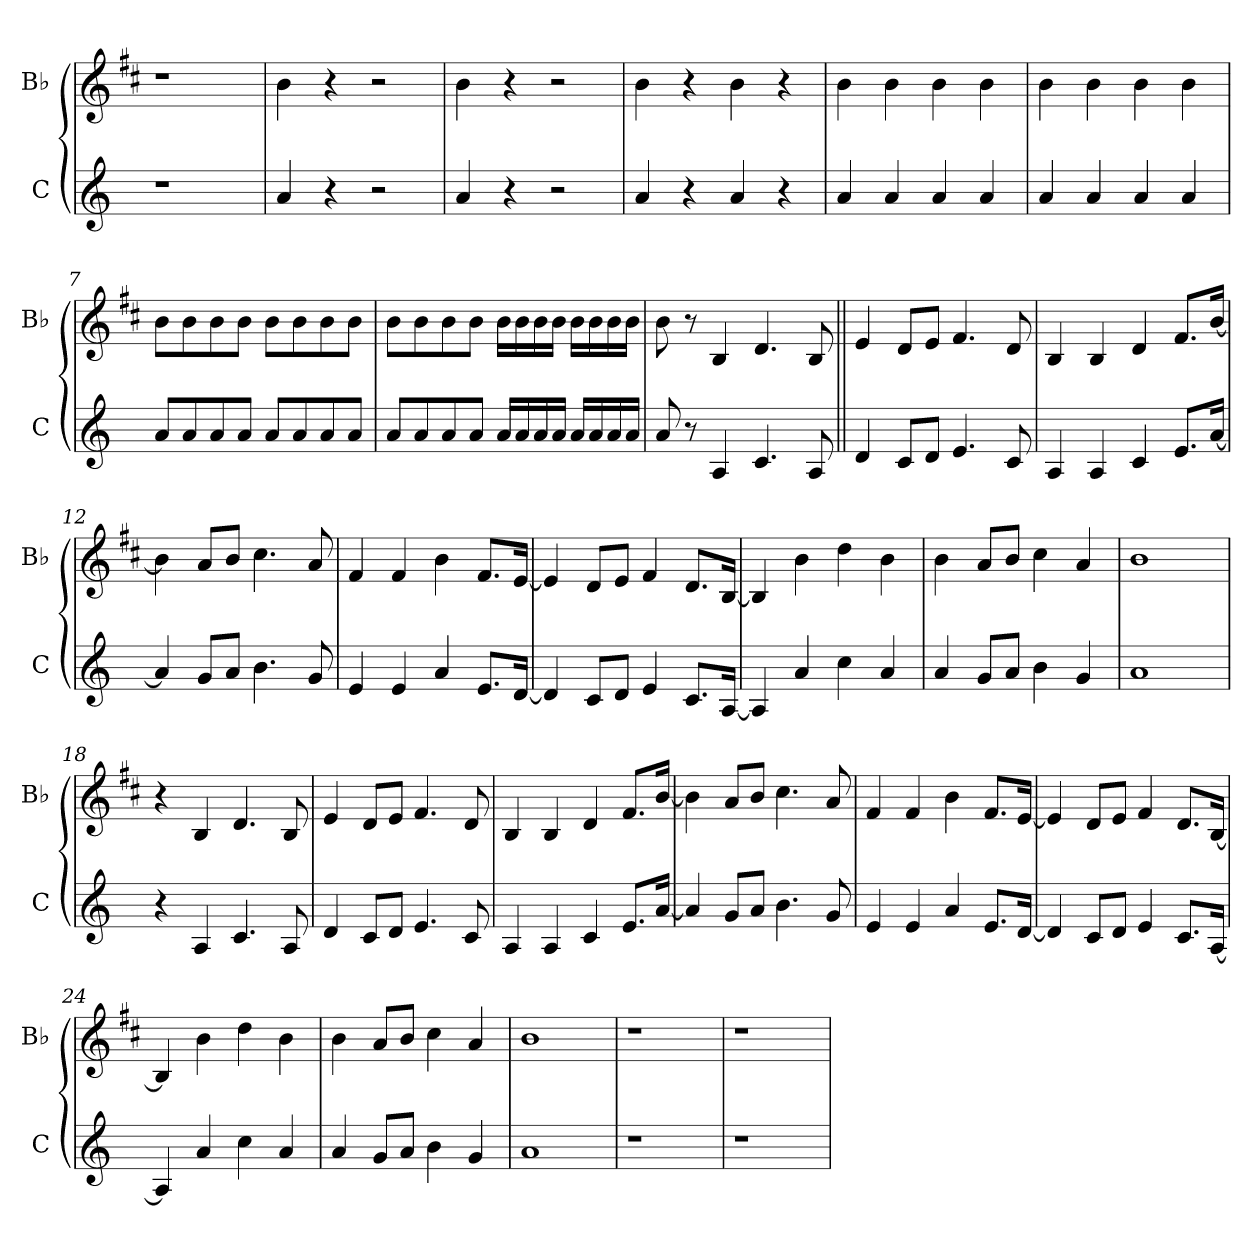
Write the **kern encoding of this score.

**kern	**kern
*part2	*part1
*staff2	*staff1
*I"C	*I"B♭
*I'C	*I'B♭
*clefG2	*clefG2
*	*ITrd1c2
*k[]	*k[]
=1	=1
1r	1r
=2	=2
4a!	4a!
4r	4r
2r	2r
=3	=3
4a!	4a!
4r	4r
2r	2r
=4	=4
4a!	4a!
4r	4r
4a!	4a!
4r	4r
=5	=5
4a!	4a!
4a!	4a!
4a!	4a!
4a!	4a!
=6	=6
4a!	4a!
4a!	4a!
4a!	4a!
4a!	4a!
=7	=7
8a!L	8a!L
8a!	8a!
8a!	8a!
8a!J	8a!J
8a!L	8a!L
8a!	8a!
8a!	8a!
8a!J	8a!J
=8	=8
8a!L	8a!L
8a!	8a!
8a!	8a!
8a!J	8a!J
16a!LL	16a!LL
16a!	16a!
16a!	16a!
16a!JJ	16a!JJ
16a!LL	16a!LL
16a!	16a!
16a!	16a!
16a!JJ	16a!JJ
=9	=9
8a!	8a!
8r	8r
4A	4A
4.c	4.c
8A	8A
=10||	=10||
4d	4d
8cL	8cL
8dJ	8dJ
4.e	4.e
8c	8c
=11	=11
4A	4A
4A	4A
4c	4c
8.eL	8.eL
[16aJk	[16aJk
=12	=12
4a]	4a]
8gL	8gL
8aJ	8aJ
4.b	4.b
8g	8g
=13	=13
4e	4e
4e	4e
4a	4a
8.eL	8.eL
[16dJk	[16dJk
=14	=14
4d]	4d]
8cL	8cL
8dJ	8dJ
4e	4e
8.cL	8.cL
[16AJk	[16AJk
=15	=15
4A]	4A]
4a	4a
4cc	4cc
4a	4a
=16	=16
4a	4a
8gL	8gL
8aJ	8aJ
4b	4b
4g	4g
=17	=17
1a	1a
=18	=18
4r	4r
4A	4A
4.c	4.c
8A	8A
=19	=19
4d	4d
8cL	8cL
8dJ	8dJ
4.e	4.e
8c	8c
=20	=20
4A	4A
4A	4A
4c	4c
8.eL	8.eL
[16aJk	[16aJk
=21	=21
4a]	4a]
8gL	8gL
8aJ	8aJ
4.b	4.b
8g	8g
=22	=22
4e	4e
4e	4e
4a	4a
8.eL	8.eL
[16dJk	[16dJk
=23	=23
4d]	4d]
8cL	8cL
8dJ	8dJ
4e	4e
8.cL	8.cL
[16AJk	[16AJk
=24	=24
4A]	4A]
4a	4a
4cc	4cc
4a	4a
=25	=25
4a	4a
8gL	8gL
8aJ	8aJ
4b	4b
4g	4g
=26	=26
1a	1a
=27	=27
1r	1r
=28	=28
1r	1r
=29	=29
1r	1r
=30	=30
1r	1r
=31||	=31||
1r	1r
=32	=32
1r	1r
=33	=33
1r	1r
=	=
*-	*-
